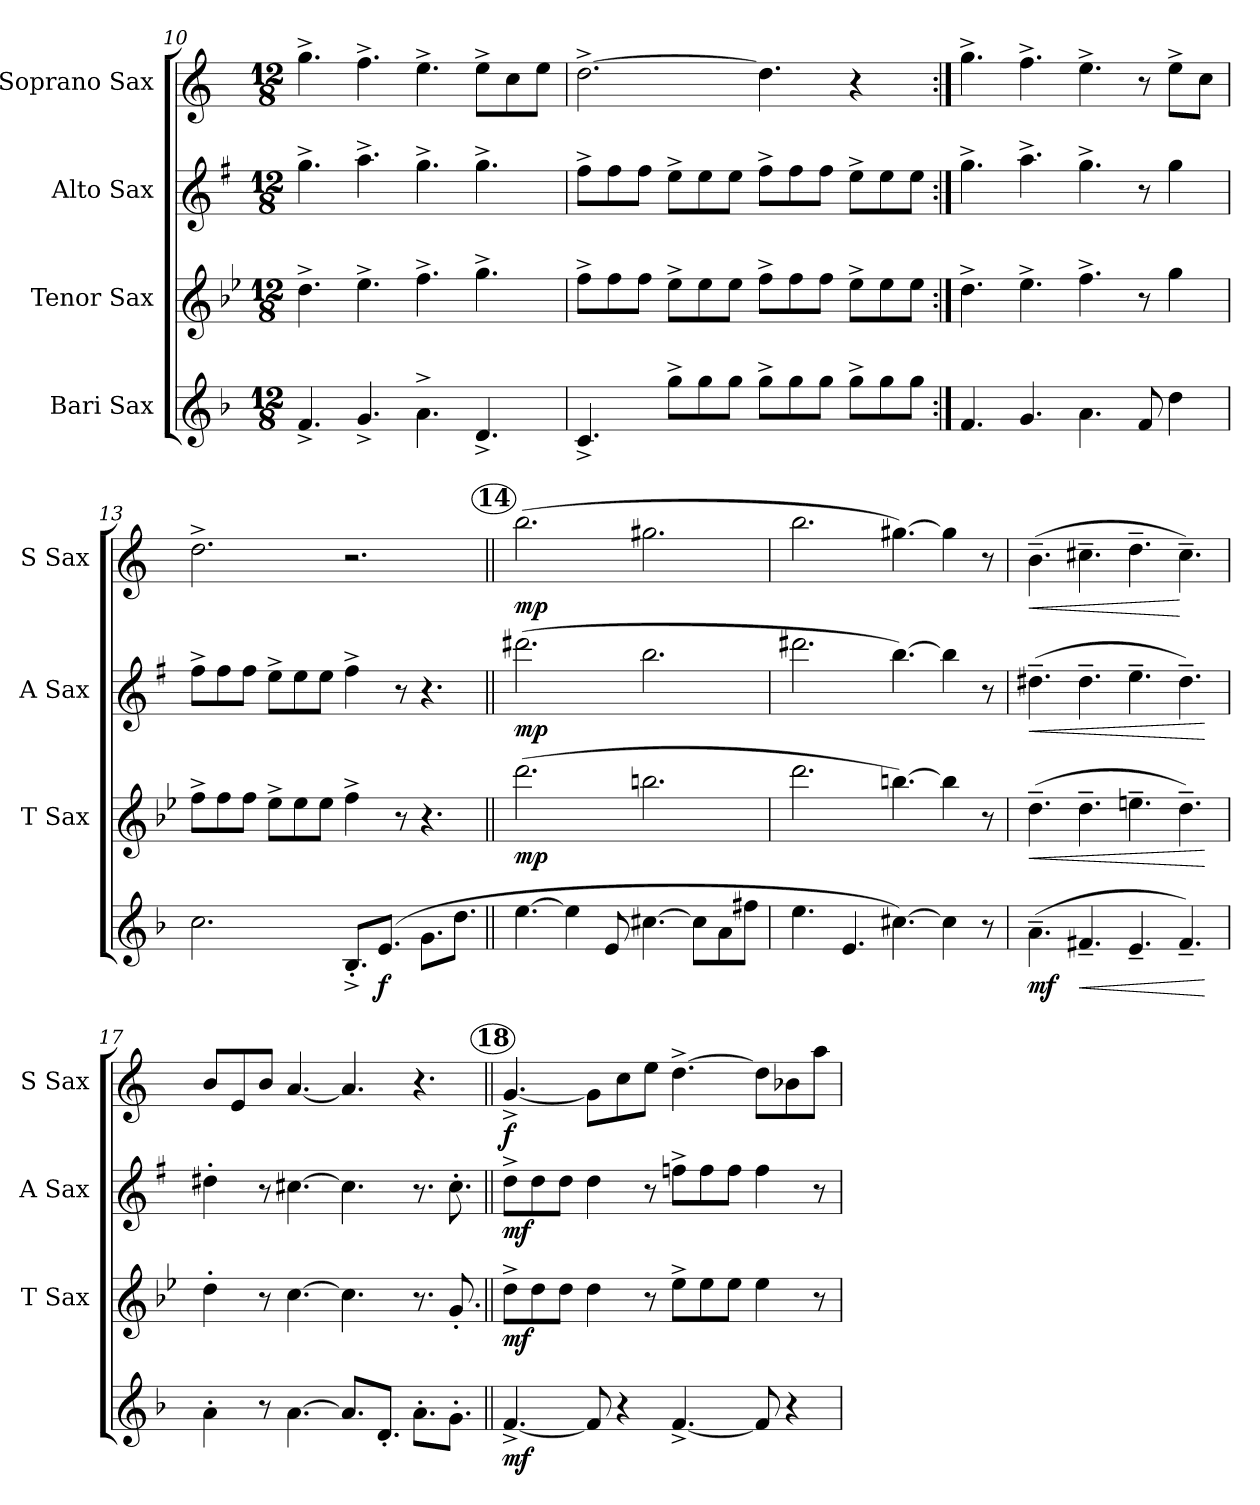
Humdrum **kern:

**kern	**dynam	**kern	**dynam	**kern	**dynam	**kern	**dynam
*part4	*part4	*part3	*part3	*part2	*part2	*part1	*part1
*staff4	*staff4	*staff3	*staff3	*staff2	*staff2	*staff1	*staff1
*I"Bari Sax	*	*I"Tenor Sax	*	*I"Alto Sax	*	*I"Soprano Sax	*
*	*	*I'T Sax	*	*I'A Sax	*	*I'S Sax	*
*clefG2	*	*clefG2	*	*clefG2	*	*clefG2	*
*ITrd8c14	*	*ITrd8c14	*	*ITrd5c9	*	*ITrd1c2	*
*k[b-]	*	*k[b-e-]	*	*k[b-e-]	*	*k[b-e-]	*
*F:	*	*B-:	*	*B-:	*	*B-:	*
*M12/8	*	*M12/8	*	*M12/8	*	*M12/8	*
=10	=10	=10	=10	=10	=10	=10	=10
4.F^</	.	4.d^>\	.	4.b-^>\	.	4.ff^>\	.
4.G^</	.	4.e-^>\	.	4.cc^>\	.	4.ee-^>\	.
4.A^>\	.	4.f^>\	.	4.b-^>\	.	4.dd^>\	.
4.D^</	.	4.g^>\	.	4.b-^>\	.	8dd^>\L	.
.	.	.	.	.	.	8b-\	.
.	.	.	.	.	.	8dd\J	.
=11	=11	=11	=11	=11	=11	=11	=11
4.C^</	.	8f^>\L	.	8a^>\L	.	[2.cc^>\	.
.	.	8f\	.	8a\	.	.	.
.	.	8f\J	.	8a\J	.	.	.
8g^>\L	.	8e-^>\L	.	8g^>\L	.	.	.
8g\	.	8e-\	.	8g\	.	.	.
8g\J	.	8e-\J	.	8g\J	.	.	.
8g^>\L	.	8f^>\L	.	8a^>\L	.	4.cc\]	.
8g\	.	8f\	.	8a\	.	.	.
8g\J	.	8f\J	.	8a\J	.	.	.
8g^>\L	.	8e-^>\L	.	8g^>\L	.	4r	.
8g\	.	8e-\	.	8g\	.	.	.
8g\J	.	8e-\J	.	8g\J	.	8ryy	.
=12:|!	=12:|!	=12:|!	=12:|!	=12:|!	=12:|!	=12:|!	=12:|!
4.F/	.	4.d^>\	.	4.b-^>\	.	4.ff^>\	.
4.G/	.	4.e-^>\	.	4.cc^>\	.	4.ee-^>\	.
4.A\	.	4.f^>\	.	4.b-^>\	.	4.dd^>\	.
8F/	.	8r	.	8r	.	8r	.
4d\	.	4g\	.	4b-\	.	8dd^>\L	.
.	.	.	.	.	.	8b-\J	.
!!LO:LB:g=z
=13	=13	=13	=13	=13	=13	=13	=13
2.c\	.	8f^>\L	.	8a^>\L	.	2.cc^>\	.
.	.	8f\	.	8a\	.	.	.
.	.	8f\J	.	8a\J	.	.	.
.	.	8e-^>\L	.	8g^>\L	.	.	.
.	.	8e-\	.	8g\	.	.	.
.	.	8e-\J	.	8g\J	.	.	.
8.BB-^<'</L	.	4f^>\	.	4a^>\	.	2.r	.
!	!LO:DY:b	!	!	!	!	!	!
(8.E/J	f	.	.	.	.	.	.
.	.	8r	.	8r	.	.	.
8.G\L	.	4.r	.	4.r	.	.	.
8.d\J	.	.	.	.	.	.	.
!!LO:REH:place=s1:a:B:enc=circle:fs=10.5:t=14
=14||	=14||	=14||	=14||	=14||	=14||	=14||	=14||
!	!	!	!LO:DY:b	!	!LO:DY:b	!	!LO:DY:b
[4.e\	.	(>2.dd\	mp	(>2.ff#X\	mp	(>2.aa\	mp
4e\]	.	.	.	.	.	.	.
8E/	.	.	.	.	.	.	.
[4.c#X\	.	2.bn\	.	2.dd\	.	2.ff#X\	.
8c#\L]	.	.	.	.	.	.	.
8A\	.	.	.	.	.	.	.
8f#X\J	.	.	.	.	.	.	.
=15	=15	=15	=15	=15	=15	=15	=15
4.e\	.	2.dd\	.	2.ff#X\	.	2.aa\	.
4.E/	.	.	.	.	.	.	.
[4.c#X\)	.	[4.bn\)	.	[4.dd\)	.	[4.ff#X\)	.
4c#\]	.	4b\]	.	4dd\]	.	4ff#\]	.
8r	.	8r	.	8r	.	8r	.
=16	=16	=16	=16	=16	=16	=16	=16
!	!LO:DY:b	!	!LO:HP:b	!	!LO:HP:b	!	!LO:HP:b
(>4.A~>\	mf	(>4.d~>\	<	(>4.f#X~>\	<	(>4.a~>\	<
!	!LO:HP:b	!	!	!	!	!	!
4.F#X~</	<	4.d~>\	.	4.f#~>\	.	4.bn~>\	.
4.E~</	.	4.en~>\	.	4.g~>\	.	4.cc~>\	.
4.F#~</)	.	4.d~>\)	.	4.f#~>\)	.	4.b~>\)	[
.	[	.	[	.	[	.	.
=17	=17	=17	=17	=17	=17	=17	=17
4A'>\	.	4d'>\	.	4f#X'>\	.	8a/L	.
.	.	.	.	.	.	8d/	.
8r	.	8r	.	8r	.	8a/J	.
[4.A\	.	[4.c\	.	[4.en\	.	[4.g/	.
8.A/L]	.	4.c\]	.	4.e\]	.	4.g/]	.
8.D'</J	.	.	.	.	.	.	.
8.A'>\L	.	8.r	.	8.r	.	4.r	.
8.G'>\J	.	8.G'</	.	8.e'>\	.	.	.
!!LO:PB:g=z
!!LO:REH:place=s1:a:B:enc=circle:fs=10.5:t=18
=18||	=18||	=18||	=18||	=18||	=18||	=18||	=18||
!	!LO:DY:b	!	!LO:DY:b	!	!LO:DY:b	!	!LO:DY:b
[4.F^</	mf	8d^>\L	mf	8f^>\L	mf	[4.f^</	f
.	.	8d\	.	8f\	.	.	.
.	.	8d\J	.	8f\J	.	.	.
8F/]	.	4d\	.	4f\	.	8f\L]	.
4r	.	.	.	.	.	8b-\	.
.	.	8r	.	8r	.	8dd\J	.
[4.F^</	.	8e-^>\L	.	8a-X^>\L	.	[4.cc^>\	.
.	.	8e-\	.	8a-\	.	.	.
.	.	8e-\J	.	8a-\J	.	.	.
8F/]	.	4e-\	.	4a-\	.	8cc\L]	.
4r	.	.	.	.	.	8a-X\	.
.	.	8r	.	8r	.	8gg\J	.
=	=	=	=	=	=	=	=
*-	*-	*-	*-	*-	*-	*-	*-
